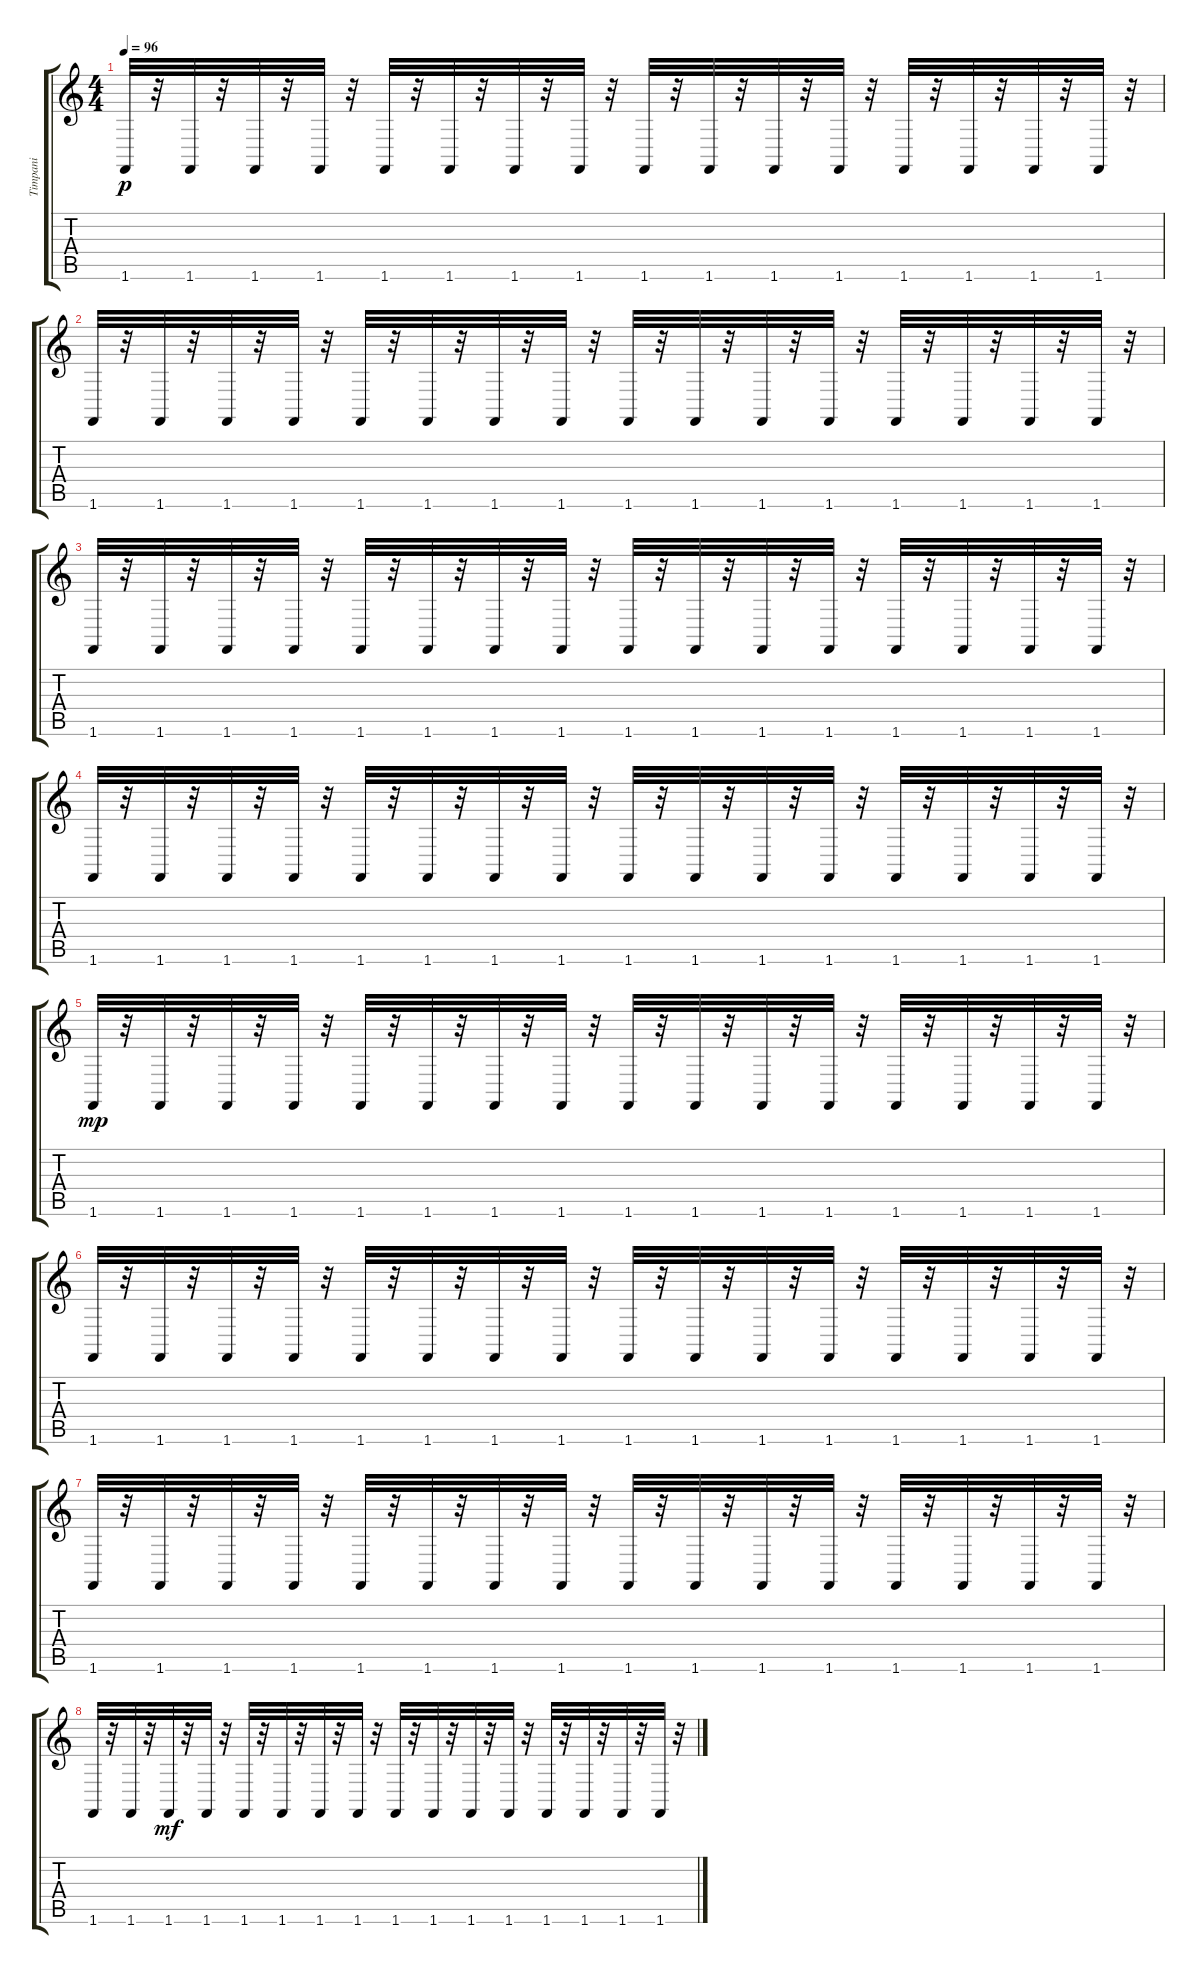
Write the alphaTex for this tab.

\track ("Timpani" "Timpani") {instrument timpani}
\staff {score tabs}
\tuning (E4 B3 G3 D3 A2 E2) {hide}
\ts (4 4)
\tempo 96
\clef g2
\ks c
1.6.32{dy p} r.32 1.6.32 r.32 1.6.32 r.32 1.6.32 r.32 1.6.32 r.32 1.6.32 r.32 1.6.32 r.32 1.6.32 r.32 1.6.32 r.32 1.6.32 r.32 1.6.32 r.32 1.6.32 r.32 1.6.32 r.32 1.6.32 r.32 1.6.32 r.32 1.6.32 r.32 |
1.6.32 r.32 1.6.32 r.32 1.6.32 r.32 1.6.32 r.32 1.6.32 r.32 1.6.32 r.32 1.6.32 r.32 1.6.32 r.32 1.6.32 r.32 1.6.32 r.32 1.6.32 r.32 1.6.32 r.32 1.6.32 r.32 1.6.32 r.32 1.6.32 r.32 1.6.32 r.32 |
1.6.32 r.32 1.6.32 r.32 1.6.32 r.32 1.6.32 r.32 1.6.32 r.32 1.6.32 r.32 1.6.32 r.32 1.6.32 r.32 1.6.32 r.32 1.6.32 r.32 1.6.32 r.32 1.6.32 r.32 1.6.32 r.32 1.6.32 r.32 1.6.32 r.32 1.6.32 r.32 |
1.6.32 r.32 1.6.32 r.32 1.6.32 r.32 1.6.32 r.32 1.6.32 r.32 1.6.32 r.32 1.6.32 r.32 1.6.32 r.32 1.6.32 r.32 1.6.32 r.32 1.6.32 r.32 1.6.32 r.32 1.6.32 r.32 1.6.32 r.32 1.6.32 r.32 1.6.32 r.32 |
1.6.32{dy mp} r.32 1.6.32 r.32 1.6.32 r.32 1.6.32 r.32 1.6.32 r.32 1.6.32 r.32 1.6.32 r.32 1.6.32 r.32 1.6.32 r.32 1.6.32 r.32 1.6.32 r.32 1.6.32 r.32 1.6.32 r.32 1.6.32 r.32 1.6.32 r.32 1.6.32 r.32 |
1.6.32 r.32 1.6.32 r.32 1.6.32 r.32 1.6.32 r.32 1.6.32 r.32 1.6.32 r.32 1.6.32 r.32 1.6.32 r.32 1.6.32 r.32 1.6.32 r.32 1.6.32 r.32 1.6.32 r.32 1.6.32 r.32 1.6.32 r.32 1.6.32 r.32 1.6.32 r.32 |
1.6.32 r.32 1.6.32 r.32 1.6.32 r.32 1.6.32 r.32 1.6.32 r.32 1.6.32 r.32 1.6.32 r.32 1.6.32 r.32 1.6.32 r.32 1.6.32 r.32 1.6.32 r.32 1.6.32 r.32 1.6.32 r.32 1.6.32 r.32 1.6.32 r.32 1.6.32 r.32 |
1.6.32 r.32 1.6.32 r.32 1.6.32{dy mf} r.32 1.6.32 r.32 1.6.32 r.32 1.6.32 r.32 1.6.32 r.32 1.6.32 r.32 1.6.32 r.32 1.6.32 r.32 1.6.32 r.32 1.6.32 r.32 1.6.32 r.32 1.6.32 r.32 1.6.32 r.32 1.6.32 r.32
